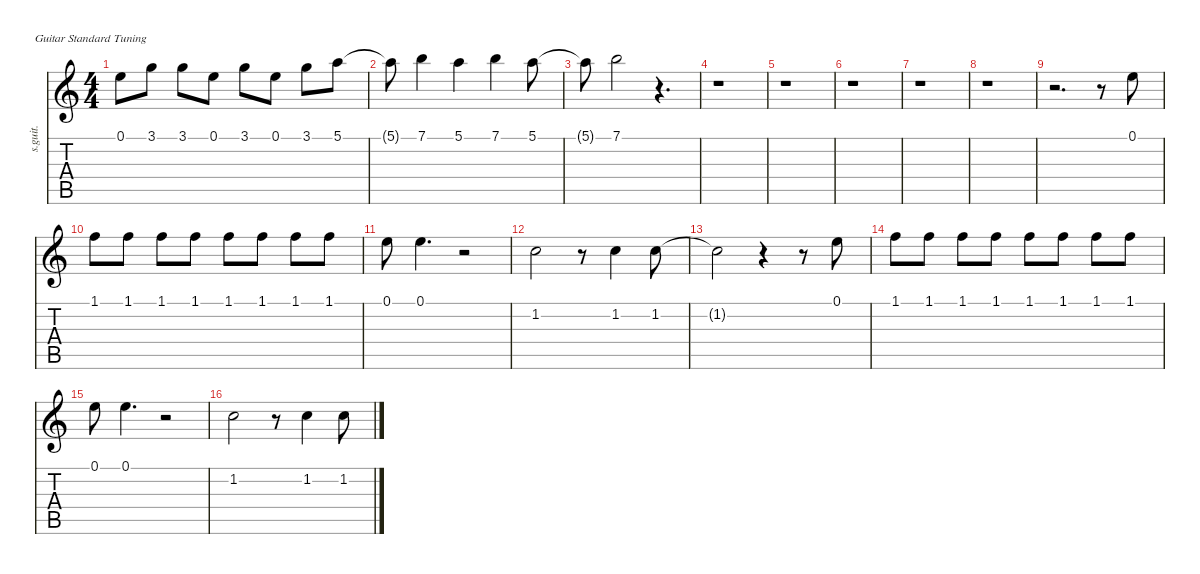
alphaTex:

\defaultSystemsLayout 4
\hideDynamics
\bracketExtendMode nobrackets
\track ("Vicki Brown" "s.guit.") {instrument clarinet}
\staff {score tabs}
\tuning (E4 B3 G3 D3 A2 E2)
\displaytranspose 12
\ts (4 4)
\tempo (107 hide)
\clef g2
\ks c
0.1.8{dy mp} 3.1.8 3.1.8 0.1.8 3.1.8 0.1.8 3.1.8 5.1.8 |
5.1{t}.8{dy f} 7.1.4{dy mp} 5.1.4 7.1.4 5.1.8 |
5.1{t}.8{dy f} 7.1.2{dy mp} r.4{d} |
r.1 |
r.1 |
r.1 |
r.1 |
r.1 |
r.2{d} r.8 0.1.8 |
1.1.8 1.1.8 1.1.8 1.1.8 1.1.8 1.1.8 1.1.8 1.1.8 |
0.1.8 0.1.4{d} r.2 |
1.2.2 r.8 1.2.4 1.2.8 |
1.2{t}.2{dy f} r.4 r.8 0.1.8{dy mp} |
1.1.8 1.1.8 1.1.8 1.1.8 1.1.8 1.1.8 1.1.8 1.1.8 |
0.1.8 0.1.4{d} r.2 |
1.2.2 r.8 1.2.4 1.2.8
